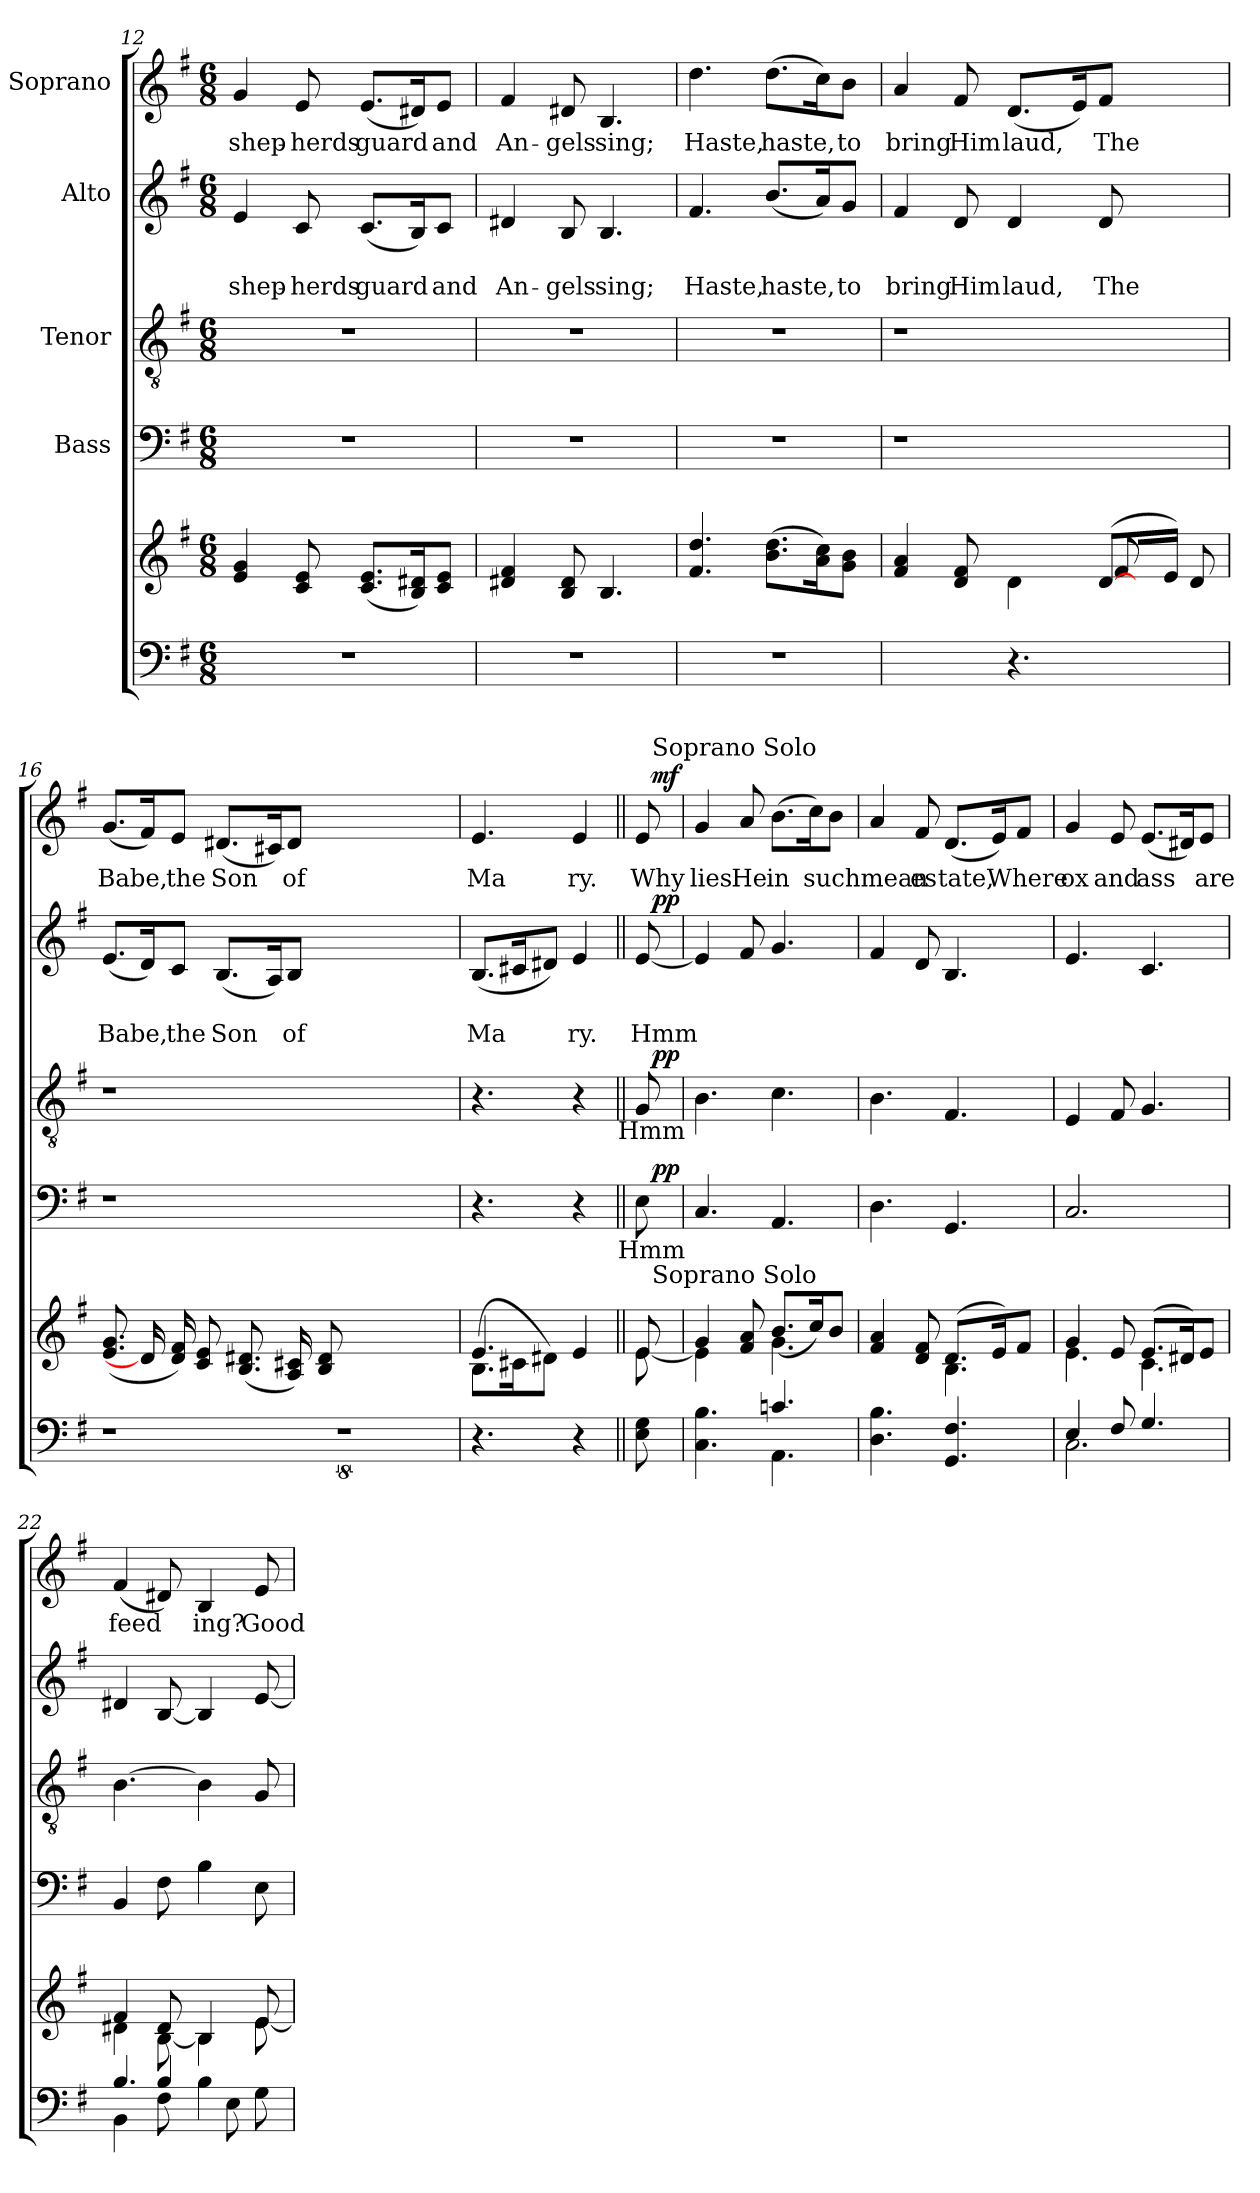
**kern	**kern	**dynam	**kern	**dynam	**kern	**dynam	**kern	**text	**text	**dynam	**kern	**text	**dynam
*part5	*part5	*part5	*part4	*part4	*part3	*part3	*part2	*part2	*part2	*part2	*part1	*part1	*part1
*staff6	*staff5	*staff5/6	*staff4	*staff4	*staff3	*staff3	*staff2	*staff2	*staff2	*staff2	*staff1	*staff1	*staff1
*	*	*	*I"Bass	*	*I"Tenor	*	*I"Alto	*	*	*	*I"Soprano	*	*
!!LO:PB:g=z
*clefF4	*clefG2	*	*clefF4	*	*clefGv2	*	*clefG2	*	*	*	*clefG2	*	*
*k[f#]	*k[f#]	*	*k[f#]	*	*k[f#]	*	*k[f#]	*	*	*	*k[f#]	*	*
*G:	*G:	*	*G:	*	*G:	*	*G:	*	*	*	*G:	*	*
*M6/8	*M6/8	*	*M6/8	*	*M6/8	*	*M6/8	*	*	*	*M6/8	*	*
=12	=12	=12	=12	=12	=12	=12	=12	=12	=12	=12	=12	=12	=12
!LO:N:vis=1	!	!	!LO:N:vis=1	!	!LO:N:vis=1	!	!	!	!LO:LY:b	!	!	!LO:LY:b	!
2.r	4e/ 4g/	.	2.r	.	2.r	.	4e/	.	shep-	.	4g/	shep-	.
!	!	!	!	!	!	!	!	!	!LO:LY:b	!	!	!LO:LY:b	!
.	8c/ 8e/	.	.	.	.	.	8c/	.	-herds	.	8e/	-herds	.
!	!	!	!	!	!	!	!	!	!LO:LY:b	!	!	!LO:LY:b	!
.	(<8.c/ 8.e/L	.	.	.	.	.	(<8.c/L	.	guard	.	(<8.e/L	guard	.
.	16B/ 16d#X/k)	.	.	.	.	.	16B/k)	.	.	.	16d#X/k)	.	.
!	!	!	!	!	!	!	!	!	!LO:LY:b	!	!	!LO:LY:b	!
.	8c/ 8e/J	.	.	.	.	.	8c/J	.	and	.	8e/J	and	.
=13	=13	=13	=13	=13	=13	=13	=13	=13	=13	=13	=13	=13	=13
!LO:N:vis=1	!	!	!LO:N:vis=1	!	!LO:N:vis=1	!	!	!	!LO:LY:b	!	!	!LO:LY:b	!
2.r	4d#X/ 4f#/	.	2.r	.	2.r	.	4d#X/	.	An-	.	4f#/	An-	.
!	!	!	!	!	!	!	!	!	!LO:LY:b	!	!	!LO:LY:b	!
.	8B/ 8d#/	.	.	.	.	.	8B/	.	-gels	.	8d#X/	-gels	.
!	!	!	!	!	!	!	!	!	!LO:LY:b	!	!	!LO:LY:b	!
.	4.B/	.	.	.	.	.	4.B/	.	sing;	.	4.B/	sing;	.
=14	=14	=14	=14	=14	=14	=14	=14	=14	=14	=14	=14	=14	=14
!LO:N:vis=1	!	!	!LO:N:vis=1	!	!LO:N:vis=1	!	!	!	!LO:LY:b	!	!	!LO:LY:b	!
2.r	4.f#/ 4.dd/	.	2.r	.	2.r	.	4.f#/	.	Haste,	.	4.dd\	Haste,	.
!	!	!	!	!	!	!	!	!	!LO:LY:b	!	!	!LO:LY:b	!
.	(>8.b\ 8.dd\L	.	.	.	.	.	(<8.b/L	.	haste,	.	(>8.dd\L	haste,	.
.	16a\ 16cc\k)	.	.	.	.	.	16a/k)	.	.	.	16cc\k)	.	.
!	!	!	!	!	!	!	!	!	!LO:LY:b	!	!	!LO:LY:b	!
.	8g\ 8b\J	.	.	.	.	.	8g/J	.	to	.	8b\J	to	.
=15	=15	=15	=15	=15	=15	=15	=15	=15	=15	=15	=15	=15	=15
*	*^	*	*	*	*	*	*	*	*	*	*	*	*
!	!	!	!	!LO:N:vis=1	!	!LO:N:vis=1	!	!	!	!LO:LY:b	!	!	!LO:LY:b	!
4.ryy	4f#/ 4a/	2ryy	.	2.r	.	2.r	.	4f#/	.	bring	.	4a/	bring	.
!	!	!	!	!	!	!	!	!	!	!LO:LY:b	!	!	!LO:LY:b	!
.	8d/ 8f#/	.	.	.	.	.	.	8d/	.	Him	.	8f#/	Him	.
!	!	!	!	!	!	!	!	!	!	!LO:LY:b	!	!	!LO:LY:b	!
4.r	4d\	.	.	.	.	.	.	4d/	.	laud,	.	(<8.d/L	laud,	.
.	.	8ryy	.	.	.	.	.	.	.	.	.	.	.	.
.	.	.	.	.	.	.	.	.	.	.	.	16e/k)	.	.
!	!	!	!	!	!	!	!	!	!	!LO:LY:b	!	!	!LO:LY:b	!
.	(>[8d/L	8f#/	.	.	.	.	.	8d/	.	The	.	8f#/J	The	.
4ryy	16ryy	4ryy	.	4ryy	.	4ryy	.	4ryy	.	.	.	4ryy	.	.
.	16e/Jk)	.	.	.	.	.	.	.	.	.	.	.	.	.
.	8d/	.	.	.	.	.	.	.	.	.	.	.	.	.
*	*v	*v	*	*	*	*	*	*	*	*	*	*	*	*
=16	=16	=16	=16	=16	=16	=16	=16	=16	=16	=16	=16	=16	=16
!LO:N:vis=1	!	!	!LO:N:vis=1	!	!LO:N:vis=1	!	!	!	!LO:LY:b	!	!	!LO:LY:b	!
2.r	(<8.e/ 8.g/L	.	2.r	.	2.r	.	(<8.e/L	.	Babe,	.	(<8.g/L	Babe,	.
.	16d/L]	.	.	.	.	.	16d/k)	.	.	.	16f#/k)	.	.
!	!	!	!	!	!	!	!	!	!LO:LY:b	!	!	!LO:LY:b	!
.	16d/ 16f#/k)	.	.	.	.	.	8c/J	.	the	.	8e/J	the	.
.	8c/ 8e/J	.	.	.	.	.	.	.	.	.	.	.	.
!	!	!	!	!	!	!	!	!	!LO:LY:b	!	!	!LO:LY:b	!
.	.	.	.	.	.	.	(<8.B/L	.	Son	.	(<8.d#X/L	Son	.
.	(<8.B/ 8.d#X/L	.	.	.	.	.	.	.	.	.	.	.	.
.	.	.	.	.	.	.	16A/k)	.	.	.	16c#X/k)	.	.
!	!	!	!	!	!	!	!	!	!LO:LY:b	!	!	!LO:LY:b	!
.	16A/ 16c#X/k)	.	.	.	.	.	8B/J	.	of	.	8d#/J	of	.
.	8B/ 8d#/J	.	.	.	.	.	.	.	.	.	.	.	.
8%5r	.	.	2ryy	.	2ryy	.	2ryy	.	.	.	2ryy	.	.
.	2ryy	.	.	.	.	.	.	.	.	.	.	.	.
.	.	.	8ryy	.	8ryy	.	8ryy	.	.	.	8ryy	.	.
.	16ryy	.	.	.	.	.	.	.	.	.	.	.	.
!!LO:LB:g=z
=17	=17	=17	=17	=17	=17	=17	=17	=17	=17	=17	=17	=17	=17
*	*^	*	*	*	*	*	*	*	*	*	*	*	*
!	!	!	!	!	!	!	!	!	!	!LO:LY:b	!	!	!LO:LY:b	!
4.r	(<8.B\L	4.e/	.	4.r	.	4.r	.	(<8.B/L	.	Ma	.	4.e/	Ma	.
.	16c#X\k	.	.	.	.	.	.	16c#X/k	.	.	.	.	.	.
.	8d#X\J)	.	.	.	.	.	.	8d#X/J)	.	.	.	.	.	.
!	!	!	!	!	!	!	!	!	!	!LO:LY:b	!	!	!LO:LY:b	!
4r	4e/	4ryy	.	4r	.	4r	.	4e/	.	ry.	.	4e/	ry.	.
!	!	!	!	!	!	!LO:TX:b:t=Hmm	!	!	!	!	!	!	!	!
!	!	!	!	!LO:TX:b:t=Hmm	!	!	!	!	!	!	!	!	!	!
=18||	=18||	=18||	=18||	=18||	=18||	=18||	=18||	=18||	=18||	=18||	=18||	=18||	=18||	=18||
!	!	!	!	!	!	!	!	!	!	!LO:LY:b	!	!	!LO:LY:b	!
*^	*^	*^	*	*^	*	*^	*	*^	*	*	*	*^	*	*
8E\ 8G\	48ryy	8e\	[<8e/	48ryy	32ryy	.	8E\	32ryy	.	8G/	32ryy	.	[<8e/	32ryy	.	Hmm	.	8e/	32ryy	Why	.
!	!	!	!	!	!	!LO:DY:a=2	!	!	!	!	!	!	!	!	!	!	!	!	!	!	!
!	!	!	!	!	!	!LO:DY:n=1:b	!	!	!	!	!	!	!	!	!	!	!	!	!	!	!
!	!	!	!	!	!	!LO:DY:n=2:a	!	!	!	!	!	!	!	!	!	!	!	!	!	!	!
.	12ryy	.	.	12ryy	.	pp pp mf	.	.	.	.	.	.	.	.	.	.	.	.	.	.	.
!	!	!	!	!	!	!	!	!	!	!	!	!	!	!	!	!	!	!	!LO:TX:a:t=Soprano Solo	!	!
!	!	!	!	!	!LO:TX:a:t=Soprano Solo	!	!	!	!	!	!	!	!	!	!	!	!	!	!	!	!
!	!	!	!	!	!	!	!	!	!LO:DY:a	!	!	!LO:DY:a	!	!	!	!	!LO:DY:a	!	!	!	!LO:DY:a
.	.	.	.	.	16.ryy	.	.	16.ryy	pp	.	16.ryy	pp	.	16.ryy	.	.	pp	.	16.ryy	.	mf
.	48ryy	.	.	48ryy	.	.	.	.	.	.	.	.	.	.	.	.	.	.	.	.	.
=19	=19	=19	=19	=19	=19	=19	=19	=19	=19	=19	=19	=19	=19	=19	=19	=19	=19	=19	=19	=19	=19
!	!	!	!	!	!	!	!	!	!	!	!	!	!	!	!	!	!	!	!	!LO:LY:b	!
*	*	*	*v	*v	*v	*	*	*	*	*v	*v	*	*v	*v	*	*	*	*v	*v	*	*
*	*	*	*	*	*v	*v	*	*	*	*	*	*	*	*	*	*
4.C\ 4.B\	4.ryy	4g/	4e\]	.	4.C/	.	4.B\	.	4e/]	.	.	.	4g/	lies	.
!	!	!	!	!	!	!	!	!	!	!	!	!	!	!LO:LY:b	!
.	.	8ryy	8f#/ 8a/	.	.	.	.	.	8f#/	.	.	.	8a/	He	.
!	!	!	!	!	!	!	!	!	!	!	!	!	!	!LO:LY:b	!
4.AA\	4.cn/	4.g\	(>8.b/L	.	4.AA/	.	4.c\	.	4.g/	.	.	.	(>8.b\L	in	.
!	!	!	!	!	!	!	!	!	!	!	!	!	!	!LO:LY:b	!
.	.	.	16cc/k)	.	.	.	.	.	.	.	.	.	16cc\k)	suchmean	.
.	.	.	8b/J	.	.	.	.	.	.	.	.	.	8b\J	.	.
*v	*v	*	*	*	*	*	*	*	*	*	*	*	*	*	*
=20	=20	=20	=20	=20	=20	=20	=20	=20	=20	=20	=20	=20	=20	=20
4.D\ 4.B\	4f#/ 4a/	4.ryy	.	4.D\	.	4.B\	.	4f#/	.	.	.	4a/	.	.
!	!	!	!	!	!	!	!	!	!	!	!	!	!LO:LY:b	!
.	8d/ 8f#/	.	.	.	.	.	.	8d/	.	.	.	8f#/	es	.
!	!	!	!	!	!	!	!	!	!	!	!	!	!LO:LY:b	!
4.GG/ 4.F#/	(>8.d/L	4.B\	.	4.GG/	.	4.F#/	.	4.B/	.	.	.	(<8.d/L	tate,	.
!	!	!	!	!	!	!	!	!	!	!	!	!	!LO:LY:b	!
.	16e/k)	.	.	.	.	.	.	.	.	.	.	16e/k)	Where	.
.	8f#/J	.	.	.	.	.	.	.	.	.	.	8f#/J	.	.
=21	=21	=21	=21	=21	=21	=21	=21	=21	=21	=21	=21	=21	=21	=21
*^	*	*	*	*	*	*	*	*	*	*	*	*	*	*
!	!	!	!	!	!	!	!	!	!	!	!	!	!	!LO:LY:b	!
2.C\	4E/	4.e\	4g/	.	2.C/	.	4E/	.	4.e/	.	.	.	4g/	ox	.
!	!	!	!	!	!	!	!	!	!	!	!	!	!	!LO:LY:b	!
.	8F#/	.	8e/	.	.	.	8F#/	.	.	.	.	.	8e/	and	.
!	!	!	!	!	!	!	!	!	!	!	!	!	!	!LO:LY:b	!
.	4.G/	(>8.e/L	4.c\	.	.	.	4.G/	.	4.c/	.	.	.	(<8.e/L	ass	.
.	.	16d#X/k)	.	.	.	.	.	.	.	.	.	.	16d#X/k)	.	.
!	!	!	!	!	!	!	!	!	!	!	!	!	!	!LO:LY:b	!
.	.	8e/J	.	.	.	.	.	.	.	.	.	.	8e/J	are	.
=22	=22	=22	=22	=22	=22	=22	=22	=22	=22	=22	=22	=22	=22	=22	=22
*^	*^	*	*	*	*	*	*	*	*	*	*	*	*	*	*
!	!	!	!	!	!	!	!	!	!	!	!	!	!	!	!	!LO:LY:b	!
4.B/	4BB\	4ryy	2ryy	4d#X\	4f#/	.	4BB/	.	[>4.B\	.	4d#X/	.	.	.	(<4f#/	feed	.
.	8F#\	4B/	.	(8d#/	[<8B\	.	8F#\	.	.	.	[<8B/	.	.	.	8d#X/)	.	.
!	!	!	!	!	!	!	!	!	!	!	!	!	!	!	!	!LO:LY:b	!
4.ryy	4B\	.	.	4B/	4B\]	.	4B\	.	4B\]	.	4B/]	.	.	.	4B/	ing?	.
.	.	8ryy	8E\	.	.	.	.	.	.	.	.	.	.	.	.	.	.
!	!	!	!	!	!	!	!	!	!	!	!	!	!	!	!	!LO:LY:b	!
.	8ryy	8G\	8ryy	8e\	[>8e/	.	8E\	.	8G/	.	[>8e/	.	.	.	8e/	Good	.
*v	*v	*v	*v	*	*	*	*	*	*	*	*	*	*	*	*	*	*
*	*v	*v	*	*	*	*	*	*	*	*	*	*	*	*
=	=	=	=	=	=	=	=	=	=	=	=	=	=
*-	*-	*-	*-	*-	*-	*-	*-	*-	*-	*-	*-	*-	*-
